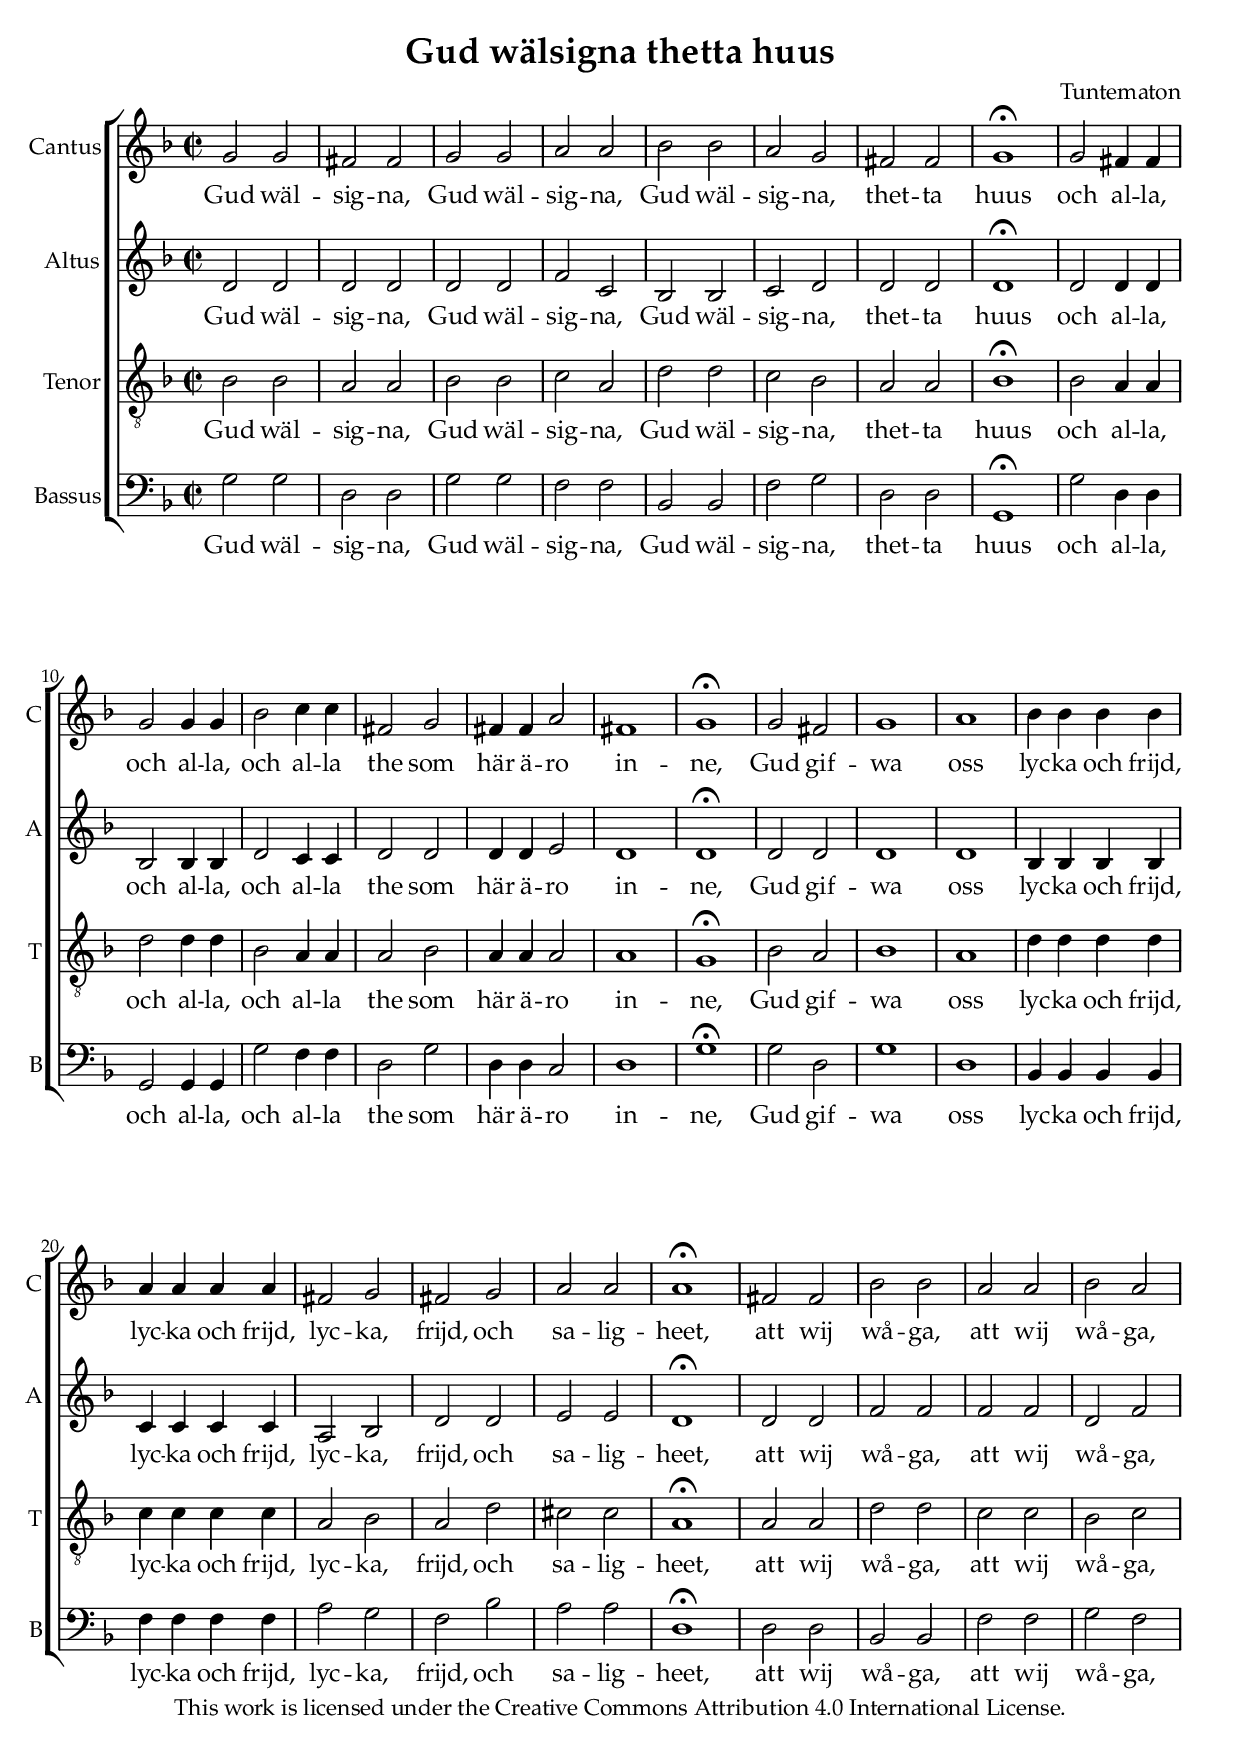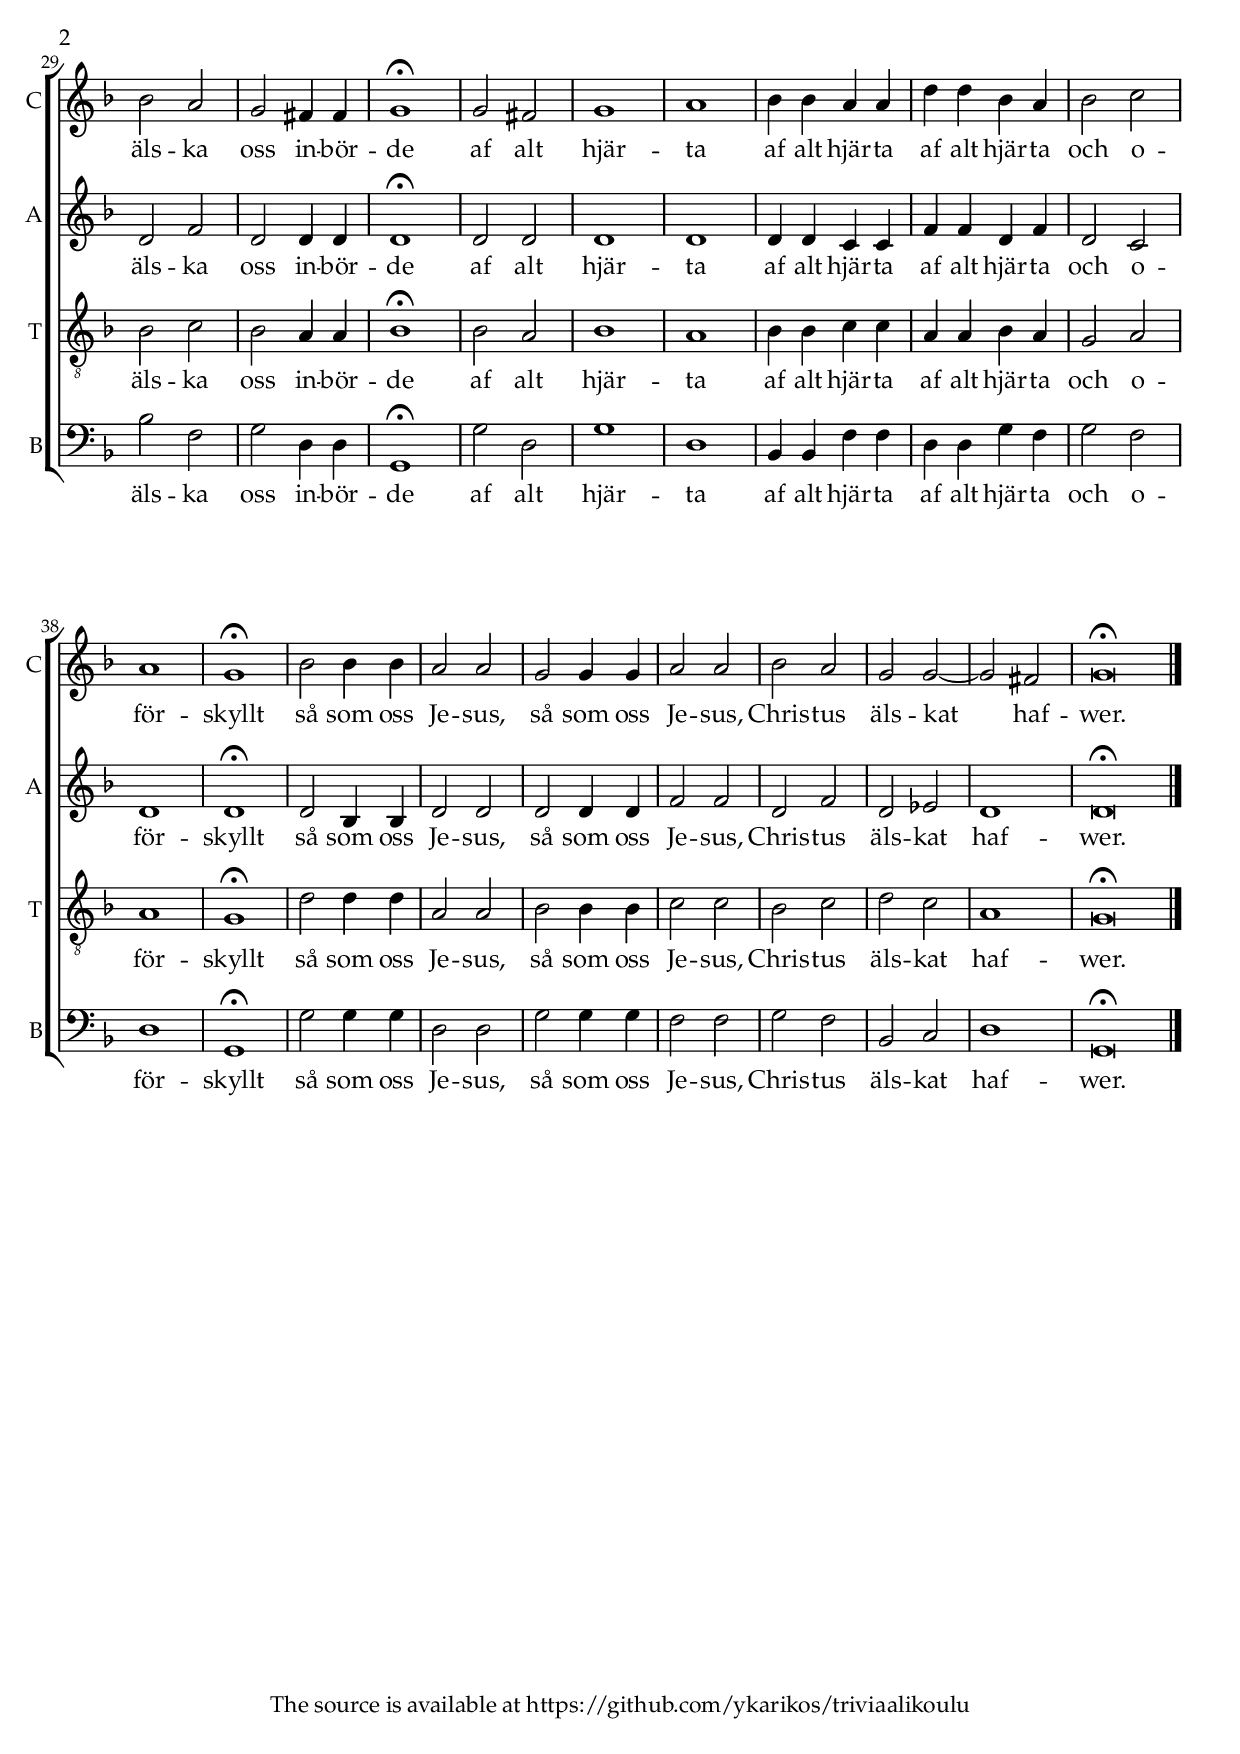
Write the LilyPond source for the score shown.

\version "2.19.49"
\include "suomi.ly"

global = { 
%  \numericTimeSignature
  \time 2/2 
%  \autoBeamOff
  \key d \minor
  \set Staff.midiInstrument = #"voice oohs"
}

\header {
  title = "Gud wälsigna thetta huus"
%  subtitle = ""
  composer = "Tuntematon"
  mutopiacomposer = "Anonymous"
%  instrument = "Voice (SATB)"
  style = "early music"
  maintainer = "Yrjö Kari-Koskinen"
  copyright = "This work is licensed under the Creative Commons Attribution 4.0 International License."
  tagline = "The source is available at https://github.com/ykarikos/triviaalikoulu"
}

\paper {
    #(define fonts
        (make-pango-font-tree "Palatino"
                              "Nimbus Sans"
                              "Luxi Mono"
                              (/ staff-height pt 20)))
}


SopranoMusic = \relative c'' {
  \set Staff.instrumentName = #"Cantus"
  \set Staff.shortInstrumentName = "C"
  g2 g | fis fis | g g | a a | b b | a g | fis fis |
  g1\fermata | g2 fis4 fis | g2 g4 g | b2 c4 c | fis,2 g | fis4 fis a2 | fis1 |
  g\fermata | g2 fis | g1 | a | b4 b b b | a a a a | fis2 g |
% 2
  fis g | a a | a1\fermata |
  fis2 fis | b b | a a | b a |
  b a | g fis4 fis | g1\fermata |
  g2 fis | g1 a | b4 b a a | 
  d d b a | b2 c | a1 | g1\fermata |
  b2 b4 b | a2 a | g g4 g |
% 3
  a2 a | b a | g g~ | g fis2 |
  \time 4/2 
  \once \override Staff.TimeSignature.break-visibility = ##(#t #f #t)
  g\breve\fermata \bar "|."
}

stanzaOneLyrics = \lyricmode {
	Gud wäl -- sig -- na, Gud wäl -- sig -- na, 
	Gud wäl -- sig -- na, thet -- ta huus
	och al -- la, och al -- la, och al -- la the som
	här ä -- ro in -- ne,
	Gud gif -- wa oss
	lyc -- ka och frijd, lyc -- ka och frijd,
	lyc -- ka, frijd, och sa -- lig -- heet,
	att wij wå -- ga, att wij wå -- ga,
	äls -- ka oss in -- bör -- de
	af alt hjär -- ta af alt hjär -- ta
	af alt hjär -- ta och o -- för -- skyllt
	så som oss Je -- sus, så som oss Je -- sus, 
	Chris -- tus äls -- kat haf -- wer.
}

AltoMusic = \relative c' {
  \set Staff.instrumentName = #"Altus"
  \set Staff.shortInstrumentName = "A"
  d2 d | d d | d d | f c | b b | c d | d d |
  d1\fermata | d2 d4 d | b2 b4 b | d2 c4 c | d2 d | d4 d e2 | d1 |
  d\fermata | d2 d | d1 | d | b4 b b b | c c c c | a2 b |
% 2
  d2 d | e e | d1\fermata | d2 d | f f | f f | d f |
  d f | d2 d4 d | d1\fermata | d2 d | d1 | d | d4 d c c|
  f f d f | d2 c | d1 | d\fermata | d2 b4 b | d2 d | d d4 d |
% 3
  f2 f | d f | d es | d1 |
  \time 4/2 
  \once \override Staff.TimeSignature.break-visibility = ##(#t #f #t)
  d\breve\fermata
}

TenoreMusic = \relative c' {
  \set Staff.instrumentName = #"Tenor"
  \set Staff.shortInstrumentName = "T"
  \clef "treble_8"
  b2 b | a a | b b | c a | d d | c b | a a |
  b1\fermata | b2 a4 a | d2 d4 d| b2 a4 a | a2 b | a4 a a2 | a1 |
  g1\fermata | b2 a | b1 | a | d4 d d d | c c c c | a2 b |
% 2
  a d | cis cis | a1\fermata | a2 a | d d | c c | b c |
  b c | b a4 a | b1\fermata | b2 a | b1 | a | b4 b c c |
  a a b a | g2 a | a1 | g\fermata | d'2 d4 d | a2 a | b b4 b |
  c2 c | b c | d c | a1 |
  \time 4/2 
  \once \override Staff.TimeSignature.break-visibility = ##(#t #f #t)
  g\breve\fermata
}

BassMusic = \relative c' {
  \set Staff.instrumentName = #"Bassus"
  \set Staff.shortInstrumentName = "B"
  \clef bass
  g2 g | d d | g g | f f | b, b | f' g | d d | 
  g,1\fermata | g'2 d4 d | g,2 g4 g | g'2 f4 f | d2 g | d4 d c2 | d1 |
  g\fermata | g2 d | g1 | d | b4 b b b | f' f f f | a2 g |
% 2
  f b | a2 a | d,1\fermata | d2 d | b b | f' f | g f |
  b f | g  d4 d | g,1\fermata | g'2 d | g1 | d1 | b4 b f' f |
  d d g f | g2 f | d1 | g,\fermata | g'2 g4 g | d2 d | g g4 g |
  f2 f | g f | b, c d1 | 
  \time 4/2 
  \once \override Staff.TimeSignature.break-visibility = ##(#t #f #t)
  g,\breve\fermata
}



\score {
  \new ChoirStaff <<
    \new Staff <<
      \new Voice = "Soprano" {
		\global
        \SopranoMusic
      }
     \new Lyrics \lyricsto "Soprano" {
       \stanzaOneLyrics
     }
    >>
    \new Staff <<
      \new Voice = "Alto" {
        \global
        \AltoMusic
      }
     \new Lyrics \lyricsto "Alto" {
       \stanzaOneLyrics
     }
    >>
    \new Staff <<
      \new Voice = "Tenore" {
        \global
        \TenoreMusic
      }
      \new Lyrics \lyricsto "Tenore" {
       \stanzaOneLyrics
      }
    >>
    \new Staff <<
      \new Voice = "Bass" {
        \global
        \BassMusic
      }
      \new Lyrics \lyricsto "Bass" {
       \stanzaOneLyrics
      }
    >>
  >>
  \midi { 
    \tempo 4 = 160
  }
  \layout {
    indent = 1.0\cm
    \context {
     \Staff \RemoveEmptyStaves
   }
    \context {
     \Score
     \override VerticalAxisGroup.remove-first = ##t
    }
  }
}